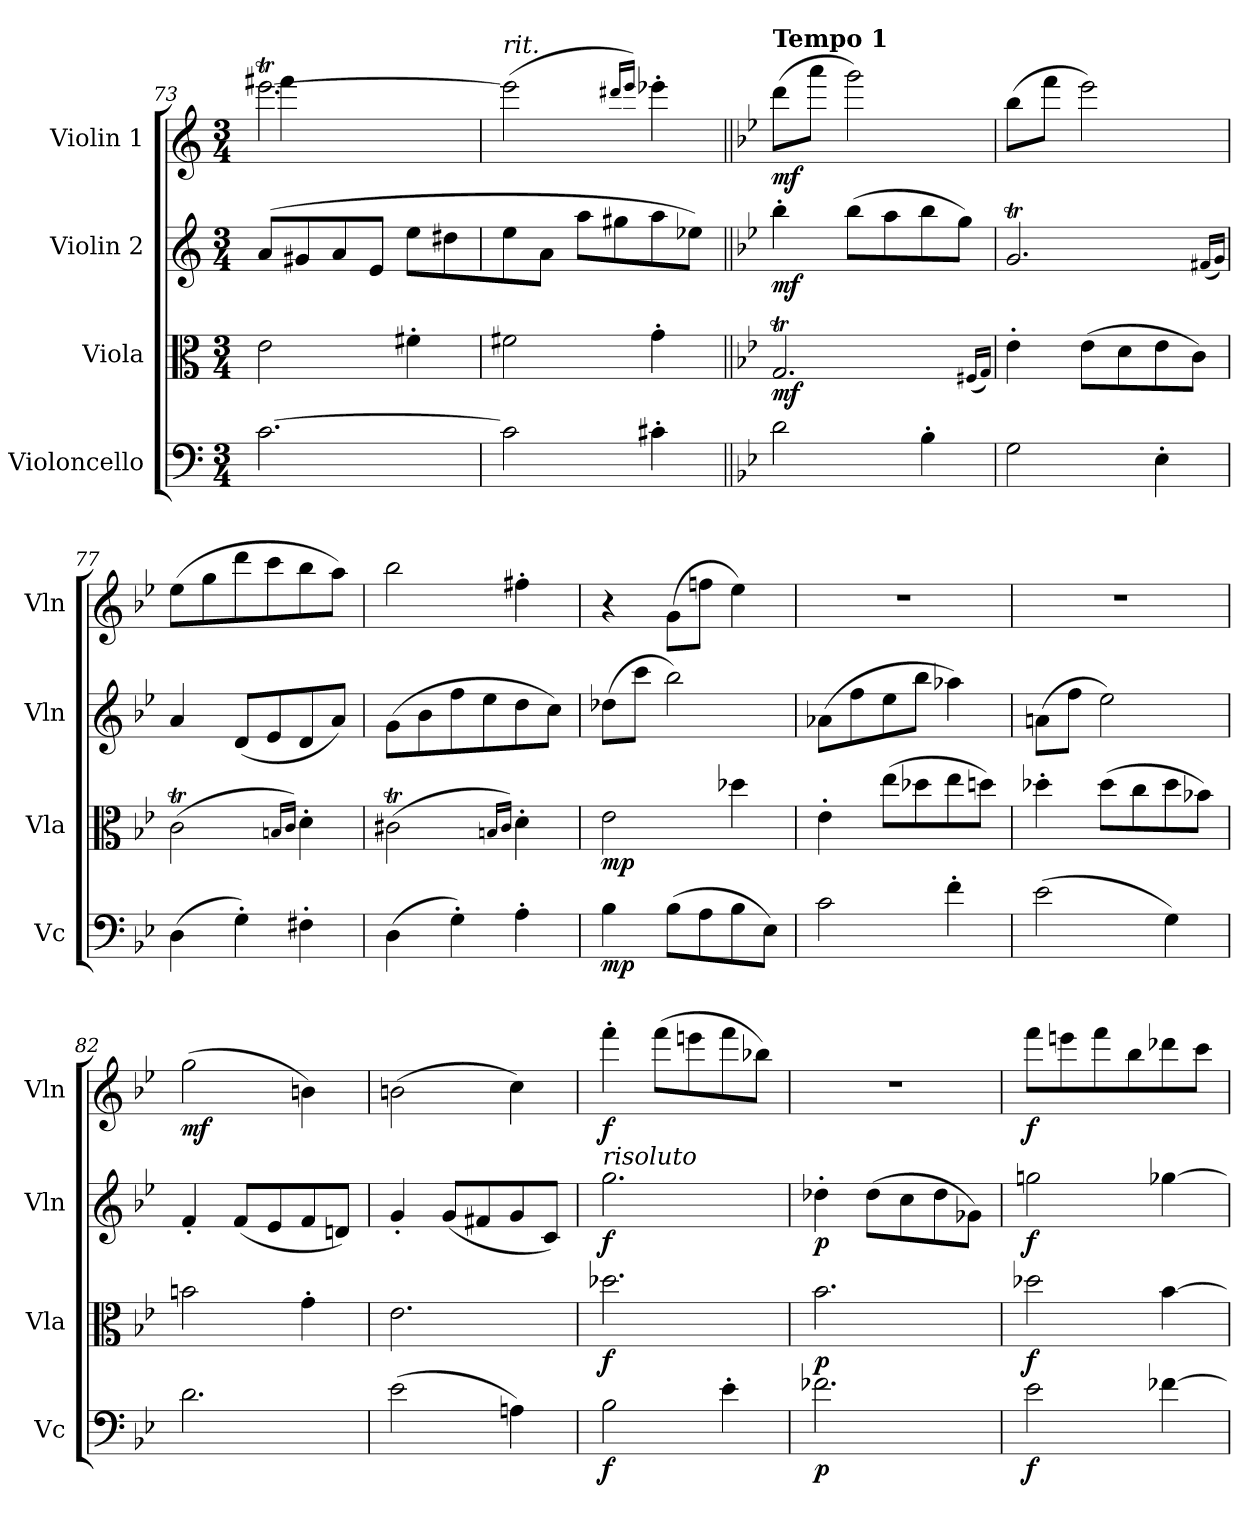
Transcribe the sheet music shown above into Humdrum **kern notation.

**kern	**dynam	**kern	**dynam	**kern	**dynam	**kern	**dynam
*part4	*part4	*part3	*part3	*part2	*part2	*part1	*part1
*staff4	*staff4	*staff3	*staff3	*staff2	*staff2	*staff1	*staff1
*I"Violoncello	*	*I"Viola	*	*I"Violin 2	*	*I"Violin 1	*
*I'Vc	*	*I'Vla	*	*I'Vln	*	*I'Vln	*
*clefF4	*	*clefC3	*	*clefG2	*	*clefG2	*
*k[]	*	*k[]	*	*k[]	*	*k[]	*
*M3/4	*	*M3/4	*	*M3/4	*	*M3/4	*
=73	=73	=73	=73	=73	=73	=73	=73
*	*	*	*	*	*	*^	*
[2.c\	.	2e\	.	(8a/L	.	[2.eeet\	4fff#X	.
.	.	.	.	8g#X/	.	.	.	.
.	.	.	.	8a/	.	.	2ryy	.
.	.	.	.	8e/J	.	.	.	.
.	.	4f#X'\	.	8ee\L	.	.	.	.
.	.	.	.	8dd#X\	.	.	.	.
*	*	*	*	*	*	*v	*v	*
=74	=74	=74	=74	=74	=74	=74	=74
!	!	!	!	!	!	!LO:TX:a:i:t=rit.	!
2c\]	.	2f#X\	.	8ee\	.	(2eee\]	.
.	.	.	.	8a\J	.	.	.
.	.	.	.	8aa\L	.	.	.
.	.	.	.	8gg#X\	.	.	.
.	.	.	.	.	.	16qddd#X/LL	.
.	.	.	.	.	.	16qeee/JJ)	.
4c#X'\	.	4g'\	.	8aa\	.	4eee-X'\	.
.	.	.	.	8ee-X\J)	.	.	.
=75||	=75||	=75||	=75||	=75||	=75||	=75||	=75||
*k[b-e-]	*	*k[b-e-]	*	*k[b-e-]	*	*k[b-e-]	*
!	!	!	!	!	!	!LO:TX:a:B:t=Tempo 1	!
!	!LO:DY:b	!	!	!	!	!	!
!	!LO:DY:n=1:b	!	!LO:DY:b	!	!LO:DY:b	!	!LO:DY:b
2d\	mf other-dynamics	2.GT/	mf	4bb-'\	mf	(8ddd\L	mf
.	.	.	.	.	.	8aaa\J	.
.	.	.	.	(8bb-\L	.	2ggg\)	.
.	.	.	.	8aa\	.	.	.
4B-'\	.	.	.	8bb-\	.	.	.
.	.	.	.	8gg\J)	.	.	.
.	.	(16qF#X/LL	.	.	.	.	.
.	.	16qG/JJ)	.	.	.	.	.
!!LO:LB:g=z
=76	=76	=76	=76	=76	=76	=76	=76
2G\	.	4e-'\	.	2.gT/	.	(8bb-\L	.
.	.	.	.	.	.	8fff\J	.
.	.	(8e-\L	.	.	.	2eee-\)	.
.	.	8d\	.	.	.	.	.
4E-'\	.	8e-\	.	.	.	.	.
.	.	8c\J)	.	.	.	.	.
.	.	.	.	(16qf#X/LL	.	.	.
.	.	.	.	16qg/JJ)	.	.	.
=77	=77	=77	=77	=77	=77	=77	=77
(4D\	.	(<2cT\	.	4a/	.	(8ee-\L	.
.	.	.	.	.	.	8gg\	.
4G'\)	.	.	.	(8d/L	.	8ddd\	.
.	.	.	.	8e-/	.	8ccc\	.
.	.	16qBn/LL	.	.	.	.	.
.	.	16qc/JJ)	.	.	.	.	.
4F#X'\	.	4d'\	.	8d/	.	8bb-\	.
.	.	.	.	8a/J)	.	8aa\J)	.
=78	=78	=78	=78	=78	=78	=78	=78
(4D\	.	(<2c#Xt\	.	(8g\L	.	2bb-\	.
.	.	.	.	8b-\	.	.	.
4G'\)	.	.	.	8ff\	.	.	.
.	.	.	.	8ee-\	.	.	.
.	.	16qBn/LL	.	.	.	.	.
.	.	16qc#/JJ)	.	.	.	.	.
4A'\	.	4d'\	.	8dd\	.	4ff#X'\	.
.	.	.	.	8cc\J)	.	.	.
=79	=79	=79	=79	=79	=79	=79	=79
!	!LO:DY:b	!	!LO:DY:b	!	!LO:DY:b	!	!
!	!	!	!	!	!LO:DY:n=1:b	!	!
4B-\	mp	2e-\	mp	(8dd-X\L	mp other-dynamics	4r	.
.	.	.	.	8ccc\J	.	.	.
!	!	!	!	!	!	!	!LO:DY:b
!	!	!	!	!	!	!	!LO:DY:n=1:b
(8B-\L	.	.	.	2bb-\)	.	(8g\L	mp other-dynamics
8A\	.	.	.	.	.	8ffn\J	.
8B-\	.	4dd-X\	.	.	.	4ee-\)	.
8E-\J)	.	.	.	.	.	.	.
=80	=80	=80	=80	=80	=80	=80	=80
2c\	.	4e-'\	.	(8a-X\L	.	2.r	.
.	.	.	.	8ff\	.	.	.
.	.	(8ee-\L	.	8ee-\	.	.	.
.	.	8dd-X\	.	8bb-\J	.	.	.
4f'\	.	8ee-\	.	4aa-X\)	.	.	.
.	.	8ddn\J)	.	.	.	.	.
=81	=81	=81	=81	=81	=81	=81	=81
(2e-\	.	4dd-X'\	.	(8an\L	.	2.r	.
.	.	.	.	8ff\J	.	.	.
.	.	(8dd-\L	.	2ee-\)	.	.	.
.	.	8cc\	.	.	.	.	.
4G\)	.	8dd-\	.	.	.	.	.
.	.	8b-X\J)	.	.	.	.	.
!!LO:LB:g=z
=82	=82	=82	=82	=82	=82	=82	=82
!	!	!	!	!	!	!	!LO:DY:b
2.d\	.	2bn\	.	4f'/	.	(2gg\	mf
.	.	.	.	(8f/L	.	.	.
.	.	.	.	8e-/	.	.	.
.	.	4g'\	.	8f/	.	4bn\)	.
.	.	.	.	8dn/J)	.	.	.
=83	=83	=83	=83	=83	=83	=83	=83
(2e-\	.	2.e-\	.	4g'/	.	(2bn\	.
.	.	.	.	(8g/L	.	.	.
.	.	.	.	8f#X/	.	.	.
4An\)	.	.	.	8g/	.	4cc\)	.
.	.	.	.	8c/J)	.	.	.
=84	=84	=84	=84	=84	=84	=84	=84
!	!	!	!	!	!	!LO:TX:b:i:t=risoluto	!
!	!LO:DY:b	!	!LO:DY:b	!	!LO:DY:b	!	!LO:DY:b
2B-\	f	2.dd-X\	f	2.gg\	f	4fff'\	f
.	.	.	.	.	.	(8fff\L	.
.	.	.	.	.	.	8eeen\	.
4e-'\	.	.	.	.	.	8fff\	.
.	.	.	.	.	.	8bb-X\J)	.
=85	=85	=85	=85	=85	=85	=85	=85
!	!LO:DY:b	!	!LO:DY:b	!	!LO:DY:b	!	!
2.f-X\	p	2.b-\	p	4dd-X'\	p	2.r	.
.	.	.	.	(8dd-\L	.	.	.
.	.	.	.	8cc\	.	.	.
.	.	.	.	8dd-\	.	.	.
.	.	.	.	8g-X\J)	.	.	.
=86	=86	=86	=86	=86	=86	=86	=86
!	!LO:DY:b	!	!LO:DY:b	!	!LO:DY:b	!	!LO:DY:b
2e-\	f	2dd-X\	f	2ggn\	f	8fff\L	f
.	.	.	.	.	.	8eeen\	.
.	.	.	.	.	.	8fff\	.
.	.	.	.	.	.	8bb-\	.
[4f-X\	.	[4b-\	.	[4gg-X\	.	8ddd-X\	.
.	.	.	.	.	.	8ccc\J	.
=	=	=	=	=	=	=	=
*-	*-	*-	*-	*-	*-	*-	*-
